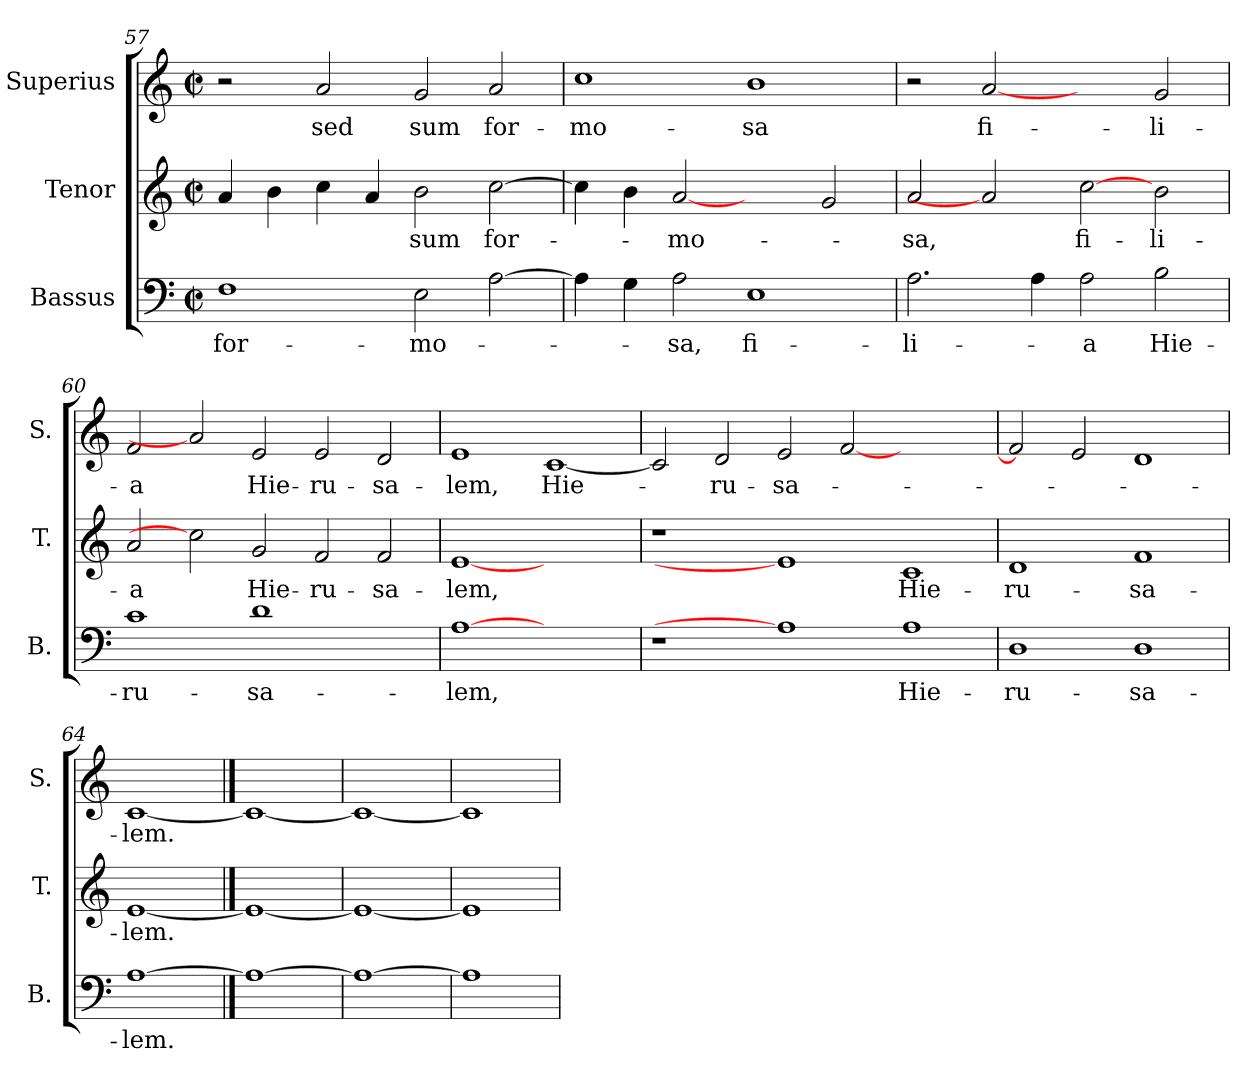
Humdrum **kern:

**kern	**text	**kern	**text	**kern	**text
*part3	*part3	*part2	*part2	*part1	*part1
*staff3	*staff3	*staff2	*staff2	*staff1	*staff1
*I"Bassus	*	*I"Tenor	*	*I"Superius	*
*I'B.	*	*I'T.	*	*I'S.	*
*clefF4	*	*clefG2	*	*clefG2	*
*k[]	*	*k[]	*	*k[]	*
*C:	*	*C:	*	*C:	*
*M2/2	*	*M2/2	*	*M2/2	*
*met(c|)	*	*met(c|)	*	*met(c|)	*
=57	=57	=57	=57	=57	=57
!	!LO:LY:b:color=#000000	!	!	!	!
1Fi	for-	4ai/	.	2r	.
.	.	4bi\	.	.	.
!	!	!	!	!	!LO:LY:b:color=#000000
.	.	4cci\	.	2ai/	sed
.	.	4ai/	.	.	.
!	!LO:LY:b:color=#000000	!	!	!	!
!	!	!	!LO:LY:b:color=#000000	!	!
!	!	!	!	!	!LO:LY:b:color=#000000
2Ei\	-mo-	2bi\	sum	2gi/	sum
!	!	!	!LO:LY:b:color=#000000	!	!
!	!	!	!	!	!LO:LY:b:color=#000000
[>2Ai\	.	[>2cci\	for-	2ai/	for-
!!LO:PB:g=z
=58	=58	=58	=58	=58	=58
!	!	!	!	!	!LO:LY:b:color=#000000
4Ai\]	.	4cci\]	.	1cci	-mo-
4Gi\	.	4bi\	.	.	.
!	!LO:LY:b:color=#000000	!	!	!	!
!	!	!	!LO:LY:b:color=#000000	!	!
2Ai\	-sa,	[2ai	-mo-	.	.
!	!LO:LY:b:color=#000000	!	!	!	!
!	!	!	!	!	!LO:LY:b:color=#000000
1Ei	fi-	2ryy	.	1bi	-sa
.	.	2gi/	.	.	.
=59	=59	=59	=59	=59	=59
!	!LO:LY:b:color=#000000	!	!	!	!
!	!	!	!LO:LY:b:color=#000000	!	!
2.Ai\	-li-	2ai/	-sa,	2r	.
!	!	!	!	!	!LO:LY:b:color=#000000
.	.	2ai]	.	[2ai	fi-
4Ai\	.	.	.	.	.
!	!LO:LY:b:color=#000000	!	!	!	!
!	!	!	!LO:LY:b:color=#000000	!	!
2Ai\	-a	[2cci	fi-	2ryy	.
!	!LO:LY:b:color=#000000	!	!	!	!
!	!	!	!LO:LY:b:color=#000000	!	!
!	!	!	!	!	!LO:LY:b:color=#000000
2Bi\	Hie-	2bi\	-li-	2gi/	-li-
=60	=60	=60	=60	=60	=60
!	!LO:LY:b:color=#000000	!	!	!	!
!	!	!	!LO:LY:b:color=#000000	!	!
!	!	!	!	!	!LO:LY:b:color=#000000
1ci	-ru-	2ai/	-a	2fi/	-a
.	.	2cci]	.	2ai]	.
!	!LO:LY:b:color=#000000	!	!	!	!
!	!	!	!LO:LY:b:color=#000000	!	!
!	!	!	!	!	!LO:LY:b:color=#000000
1di	-sa-	2gi/	Hie-	2ei/	Hie-
!	!	!	!LO:LY:b:color=#000000	!	!
!	!	!	!	!	!LO:LY:b:color=#000000
.	.	2fi/	-ru-	2ei/	-ru-
!	!	!	!LO:LY:b:color=#000000	!	!
!	!	!	!	!	!LO:LY:b:color=#000000
2ryy	.	2fi/	-sa-	2di/	-sa-
!!LO:LB:g=z
=61	=61	=61	=61	=61	=61
!	!LO:LY:b:color=#000000	!	!	!	!
!	!	!	!LO:LY:b:color=#000000	!	!
!	!	!	!	!	!LO:LY:b:color=#000000
[1Ai	-lem,	[1ei	-lem,	1ei	-lem,
!	!	!	!	!	!LO:LY:b:color=#000000
1ryy	.	1ryy	.	[<1ci	Hie-
=62	=62	=62	=62	=62	=62
1r	.	1r	.	2ci/]	.
!	!	!	!	!	!LO:LY:b:color=#000000
.	.	.	.	2di/	-ru-
!	!	!	!	!	!LO:LY:b:color=#000000
1Ai]	.	1ei]	.	2ei/	-sa-
.	.	.	.	[<2fi/	.
!	!LO:LY:b:color=#000000	!	!	!	!
!	!	!	!LO:LY:b:color=#000000	!	!
1Ai	Hie-	1ci	Hie-	1ryy	.
=63	=63	=63	=63	=63	=63
!	!LO:LY:b:color=#000000	!	!	!	!
!	!	!	!LO:LY:b:color=#000000	!	!
1Di	-ru-	1di	-ru-	2fi/]	.
.	.	.	.	2ei/	.
!	!LO:LY:b:color=#000000	!	!	!	!
!	!	!	!LO:LY:b:color=#000000	!	!
1Di	-sa-	1fi	-sa-	1di	.
=64	=64	=64	=64	=64	=64
!	!LO:LY:b:color=#000000	!	!	!	!
!	!	!	!LO:LY:b:color=#000000	!	!
!	!	!	!	!	!LO:LY:b:color=#000000
[1Ai	-lem.	[1ei	-lem.	[1ci	-lem.
==65	==65	==65	==65	==65	==65
1Ai_	.	1ei_	.	1ci_	.
=66	=66	=66	=66	=66	=66
1Ai_	.	1ei_	.	1ci_	.
=67	=67	=67	=67	=67	=67
1Ai]	.	1ei]	.	1ci]	.
=	=	=	=	=	=
*-	*-	*-	*-	*-	*-
